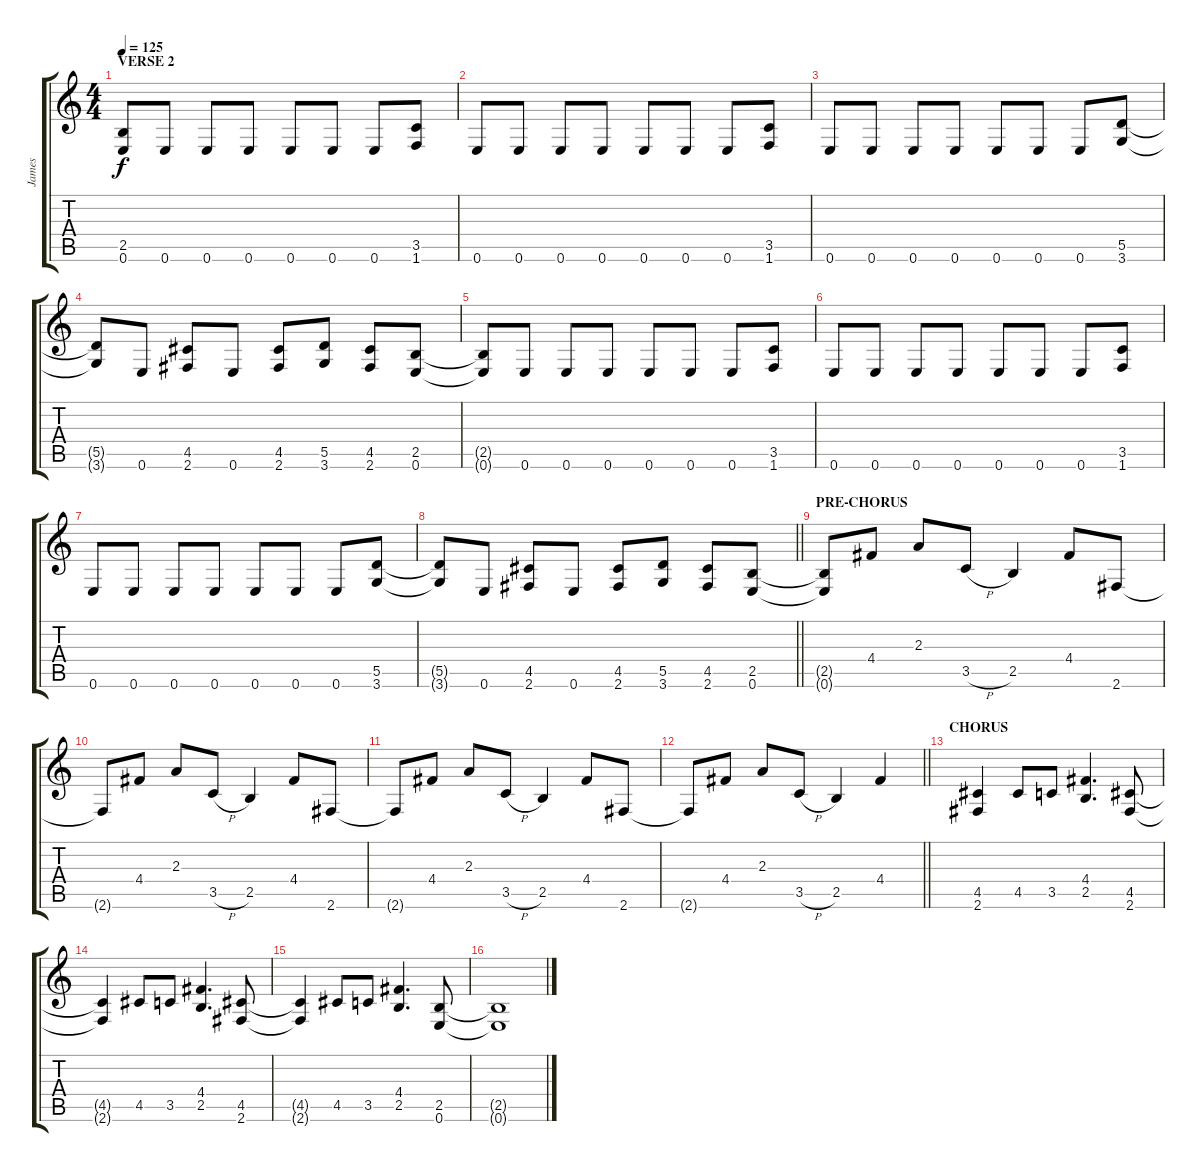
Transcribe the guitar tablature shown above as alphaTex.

\track ("James" "James") {instrument overdrivenguitar}
\staff {score tabs}
\tuning (E4 B3 G3 D3 A2 E2) {hide}
\ts (4 4)
\section ("" "VERSE 2")
\tempo 125
\clef g2
\ks c
(2.5{t} 0.6{t}).8{dy f} 0.6.8 0.6.8 0.6.8 0.6.8 0.6.8 0.6.8 (3.5 1.6).8 |
0.6.8 0.6.8 0.6.8 0.6.8 0.6.8 0.6.8 0.6.8 (3.5 1.6).8 |
0.6.8 0.6.8 0.6.8 0.6.8 0.6.8 0.6.8 0.6.8 (5.5 3.6).8 |
(5.5{t} 3.6{t}).8 0.6.8 (4.5 2.6).8 0.6.8 (4.5 2.6).8 (5.5 3.6).8 (4.5 2.6).8 (2.5 0.6).8 |
(2.5{t} 0.6{t}).8 0.6.8 0.6.8 0.6.8 0.6.8 0.6.8 0.6.8 (3.5 1.6).8 |
0.6.8 0.6.8 0.6.8 0.6.8 0.6.8 0.6.8 0.6.8 (3.5 1.6).8 |
0.6.8 0.6.8 0.6.8 0.6.8 0.6.8 0.6.8 0.6.8 (5.5 3.6).8 |
\barLineRight lightlight
(5.5{t} 3.6{t}).8 0.6.8 (4.5 2.6).8 0.6.8 (4.5 2.6).8 (5.5 3.6).8 (4.5 2.6).8 (2.5 0.6).8 |
\section ("" "PRE-CHORUS")
(2.5{t} 0.6{t}).8 4.4.8 2.3.8 3.5{h}.8 2.5.4 4.4.8 2.6.8 |
2.6{t}.8 4.4.8 2.3.8 3.5{h}.8 2.5.4 4.4.8 2.6.8 |
2.6{t}.8 4.4.8 2.3.8 3.5{h}.8 2.5.4 4.4.8 2.6.8 |
\barLineRight lightlight
2.6{t}.8 4.4.8 2.3.8 3.5{h}.8 2.5.4 4.4.4 |
\section ("" "CHORUS")
(4.5 2.6).4 4.5.8 3.5.8 (4.4 2.5).4{d} (4.5 2.6).8 |
(4.5{t} 2.6{t}).4 4.5.8 3.5.8 (4.4 2.5).4{d} (4.5 2.6).8 |
(4.5{t} 2.6{t}).4 4.5.8 3.5.8 (4.4 2.5).4{d} (2.5 0.6).8 |
(2.5{t} 0.6{t}).1
